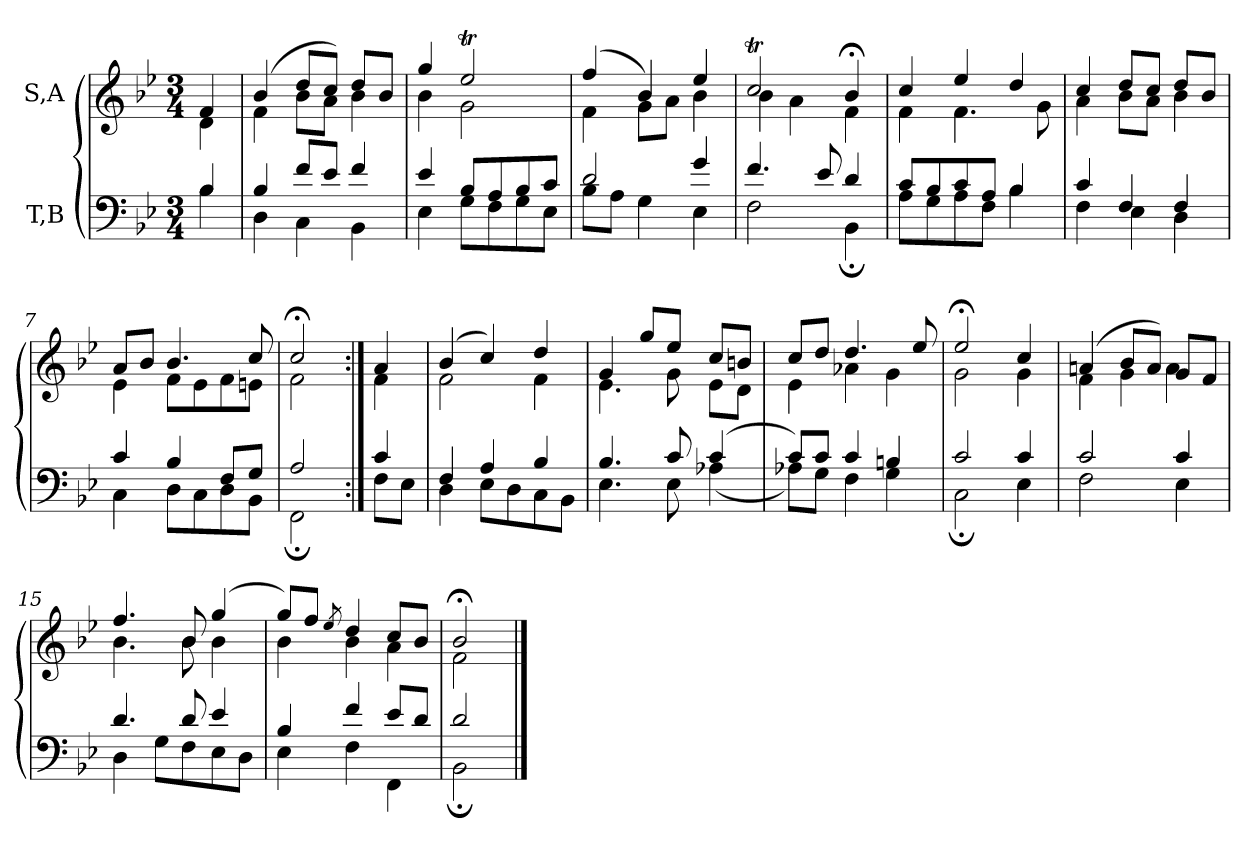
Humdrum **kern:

**kern	**kern
*part2	*part1
*staff2	*staff1
*I"T,B	*I"S,A
*clefF4	*clefG2
*k[b-e-]	*k[b-e-]
*M3/4	*M3/4
=	=
*^	*^
4B-	4B-	4f	4d
=1	=1	=1	=1
4B-	4D	(>4b-	4f
8fL	4C	8ddL	8b-L
8e-J	.	8ccJ)	8aJ
4f	4BB-	8ddL	4b-
.	.	8b-J	.
=2	=2	=2	=2
4e-	4E-	4gg	4b-
8B-L	8GL	2ee-T	2g
8A	8F	.	.
8B-	8G	.	.
8cJ	8E-J	.	.
=3	=3	=3	=3
2d	8B-L	(>4ff	4f
.	8AJ	.	.
.	4G	4b-)	8gL
.	.	.	8aJ
4g	4E-	4ee-	4b-
=4	=4	=4	=4
4.f	2F	2ccT	4b-
.	.	.	4a
8e-	.	.	.
4d	4BB-;	4b-;<	4f
=5	=5	=5	=5
8cL	8AL	4cc	4f
8B-	8G	.	.
8c	8A	4ee-	4.f
8AJ	8FJ	.	.
4B-	4B-	4dd	.
.	.	.	8g
=6	=6	=6	=6
4c	4F	4cc	4a
4F	4E-	8ddL	8b-L
.	.	8ccJ	8aJ
4F	4D	8ddL	4b-
.	.	8b-J	.
=7	=7	=7	=7
4c	4C	8aL	4e-
.	.	8b-J	.
4B-	8DL	4.b-	8fL
.	8C	.	8e-
8FL	8D	.	8f
8GJ	8BB-J	8cc	8enJ
=1344	=1344	=1344	=1344
2A	2FF;	2cc;<	2f
=1345:|!	=1345:|!	=1345:|!	=1345:|!
4c	8FL	4a	4f
.	8E-J	.	.
=10	=10	=10	=10
4F	4D	(>4b-	2f
4A	8E-L	4cc)	.
.	8D	.	.
4B-	8C	4dd	4f
.	8BB-J	.	.
=11	=11	=11	=11
4.B-	4.E-	4g	4.e-
.	.	8ggL	.
8c	8E-	8ee-J	8g
(>4c	(<4A-X	8ccL	8e-L
.	.	8bnJ	8dJ
=12	=12	=12	=12
8cL)	8A-XL)	8ccL	4e-
8cJ	8GJ	8ddJ	.
4c	4F	4.dd	4a-X
4Bn	4G	.	4g
.	.	8ee-	.
=13	=13	=13	=13
2c	2C;	2ee-;<	2g
4c	4E-	4cc	4g
=14	=14	=14	=14
2c	2F	(>4an	4f
.	.	8b-L	4g
.	.	8aJ)	.
4c	4E-	8gL	4a
.	.	8fJ	.
=15	=15	=15	=15
4.d	4D	4.ff	4.b-
.	8GL	.	.
8d	8F	8b-	8b-
4e-	8E-	(>4gg	4b-
.	8DJ	.	.
=16	=16	=16	=16
4B-	4E-	8ggL)	4b-
.	.	8ffJ	.
.	.	8qee-	.
4f	4F	4dd	4b-
8e-L	4FF	8ccL	4a
8dJ	.	8b-J	.
=1353	=1353	=1353	=1353
2d	2BB-;	2b-;<	2f
*v	*v	*	*
*	*v	*v
==	==
*-	*-
